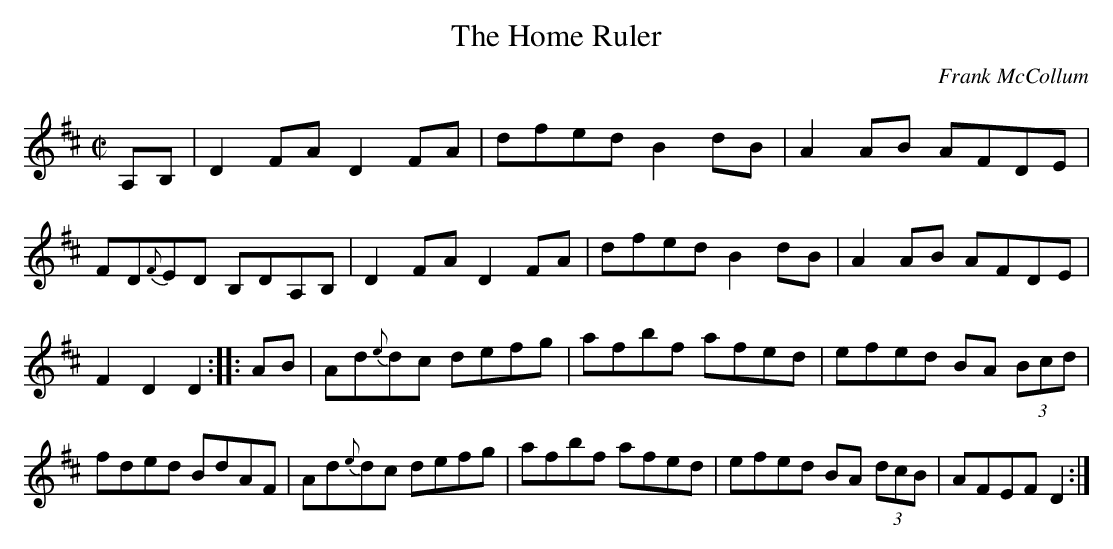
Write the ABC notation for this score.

X:1
T:Home Ruler, The
C:Frank McCollum
E:7
M:C|
K:D
A,B,|D2 FA D2 FA|dfed B2dB|A2AB AFDE|FD{F}ED B,DA,B,|D2 FA D2 FA|dfed B2dB|A2AB AFDE|F2D2D2::\
AB|Ad{e}dc defg|afbf afed|efed BA (3Bcd|fded BdAF|Ad{e}dc defg|afbf afed|efed BA (3dcB|AFEF D2:|**
\bigskip
\bigskip
\bigskip
